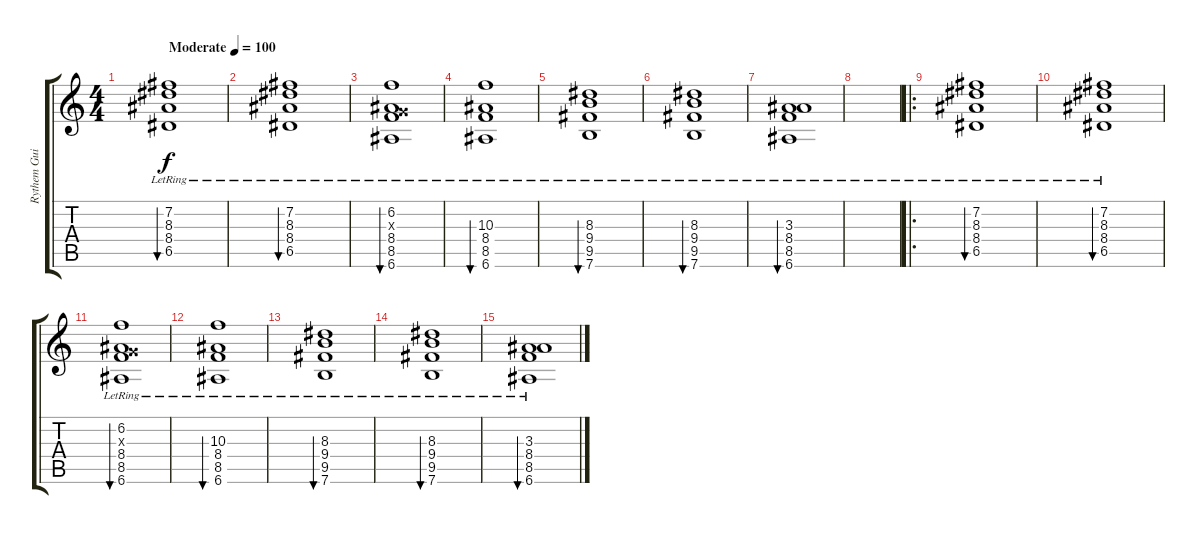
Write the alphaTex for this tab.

\track ("Rythem Guitar (Clean)" "Rythem Gui") {instrument electricguitarclean}
\staff {score tabs}
\tuning (E4 B3 G3 D3 A2 E2) {hide}
\ts (4 4)
\tempo (100 "Moderate")
\clef g2
\ks c
(7.2{lr} 8.3{lr} 8.4{lr} 6.5{lr}).1{bu 120 dy f instrument electricguitarclean} |
(7.2{lr} 8.3{lr} 8.4{lr} 6.5{lr}).1{bu 120} |
(6.2{lr} 0.3{x} 8.4{lr} 8.5{lr} 6.6{lr}).1{bu 120} |
(10.3{lr} 8.4{lr} 8.5{lr} 6.6{lr}).1{bu 120} |
(8.3{lr} 9.4{lr} 9.5{lr} 7.6{lr}).1{bu 120} |
(8.3{lr} 9.4{lr} 9.5{lr} 7.6{lr}).1{bu 120} |
(3.3{lr} 8.4{lr} 8.5{lr} 6.6{lr}).1{bu 120} |
|
\ro
(7.2{lr} 8.3{lr} 8.4{lr} 6.5{lr}).1{bu 120} |
(7.2{lr} 8.3{lr} 8.4{lr} 6.5{lr}).1{bu 120} |
(6.2{lr} 0.3{x} 8.4{lr} 8.5{lr} 6.6{lr}).1{bu 120} |
(10.3{lr} 8.4{lr} 8.5{lr} 6.6{lr}).1{bu 120} |
(8.3{lr} 9.4{lr} 9.5{lr} 7.6{lr}).1{bu 120} |
(8.3{lr} 9.4{lr} 9.5{lr} 7.6{lr}).1{bu 120} |
(3.3{lr} 8.4{lr} 8.5{lr} 6.6{lr}).1{bu 120}
